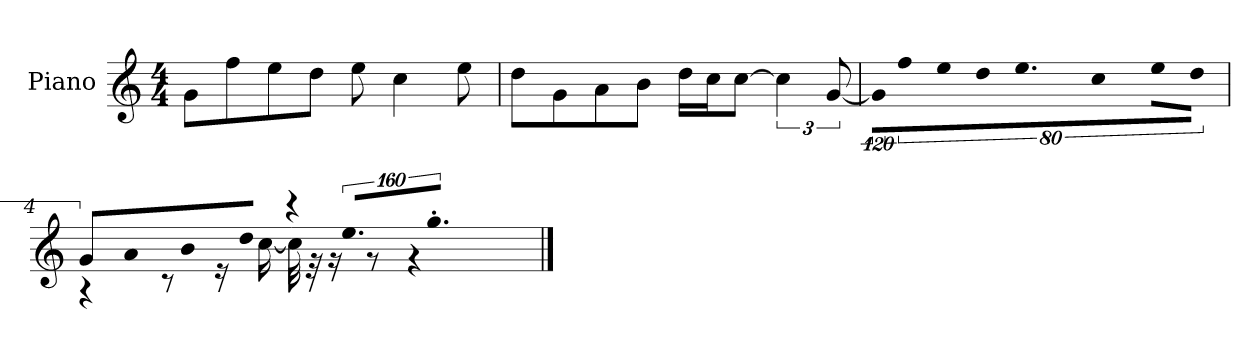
**kern
*part1
*staff1
*I"Piano
*I'P-no
*clefG2
*k[]
*M4/4
*MM90
=1
8g\L
8ff\
8ee\
8dd\J
8ee\
4cc\
8ee\
=2
8dd\L
8g\
8a\
8b\J
16dd\LL
16cc\J
[8cc\J
6cc\]
[12g/
=3
!LO:N:vis=16
1920%107g\KL]
!LO:N:vis=8
640%71ff\
!LO:N:vis=8
640%71ee\
!LO:N:vis=8
640%71dd\
9.ee\J
!LO:N:vis=4
1920%427cc\
!LO:N:vis=8
640%71ee\L
!LO:N:vis=8
640%71dd\J
=4
!LO:N:vis=8
*^
960%137g/L	4r
!LO:N:vis=8	!
960%137a/	.
.	8r
!LO:N:vis=8	!
960%137b/	.
.	16r
!LO:N:vis=16	!
1920%137dd/Jk	.
.	[16cc\
!LO:N:vis=16	!
1920%137r	.
.	32cc\]
.	32r
.	16r
!LO:N:vis=8.	!
640%137ee/L	.
.	8r
.	4r
!LO:N:vis=8.	!
640%137gg'/J	.
960ryy	.
*v	*v
==
*-
